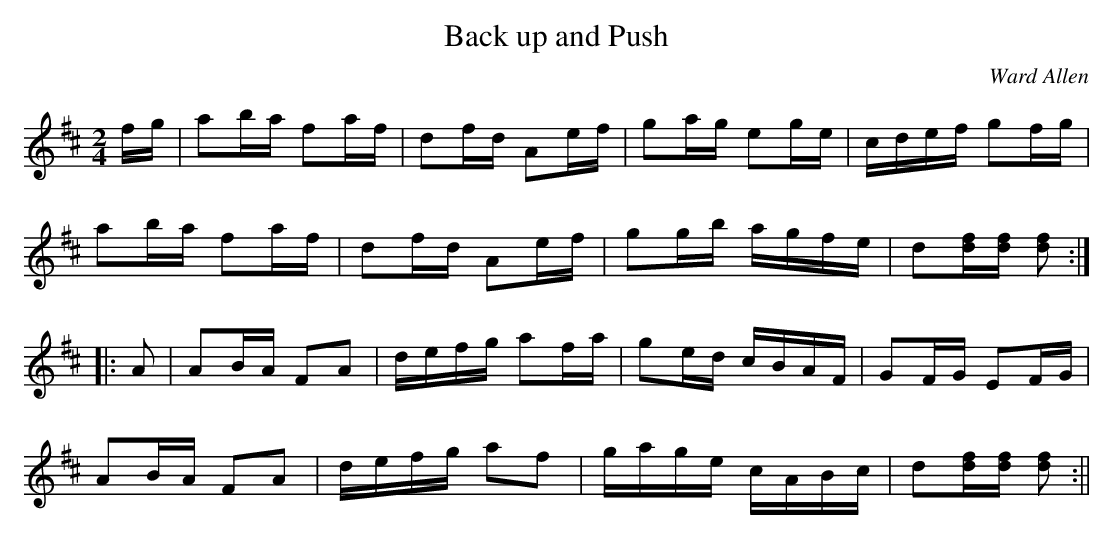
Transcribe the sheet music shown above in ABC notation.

X:1
T:Back up and Push
C:Ward Allen
M:2/4
L:1/16
K:D
fg|a2ba f2af|d2fd A2ef|g2ag e2ge|cdef g2fg|
a2ba f2af|d2fd A2ef|g2gb agfe|d2[df][df] [d2f2]:|
|:A2|A2BA F2A2|defg a2fa|g2ed cBAF|G2FG E2FG|
A2BA F2A2|defg a2f2|gage cABc|d2[df][df] [d2f2]:||
